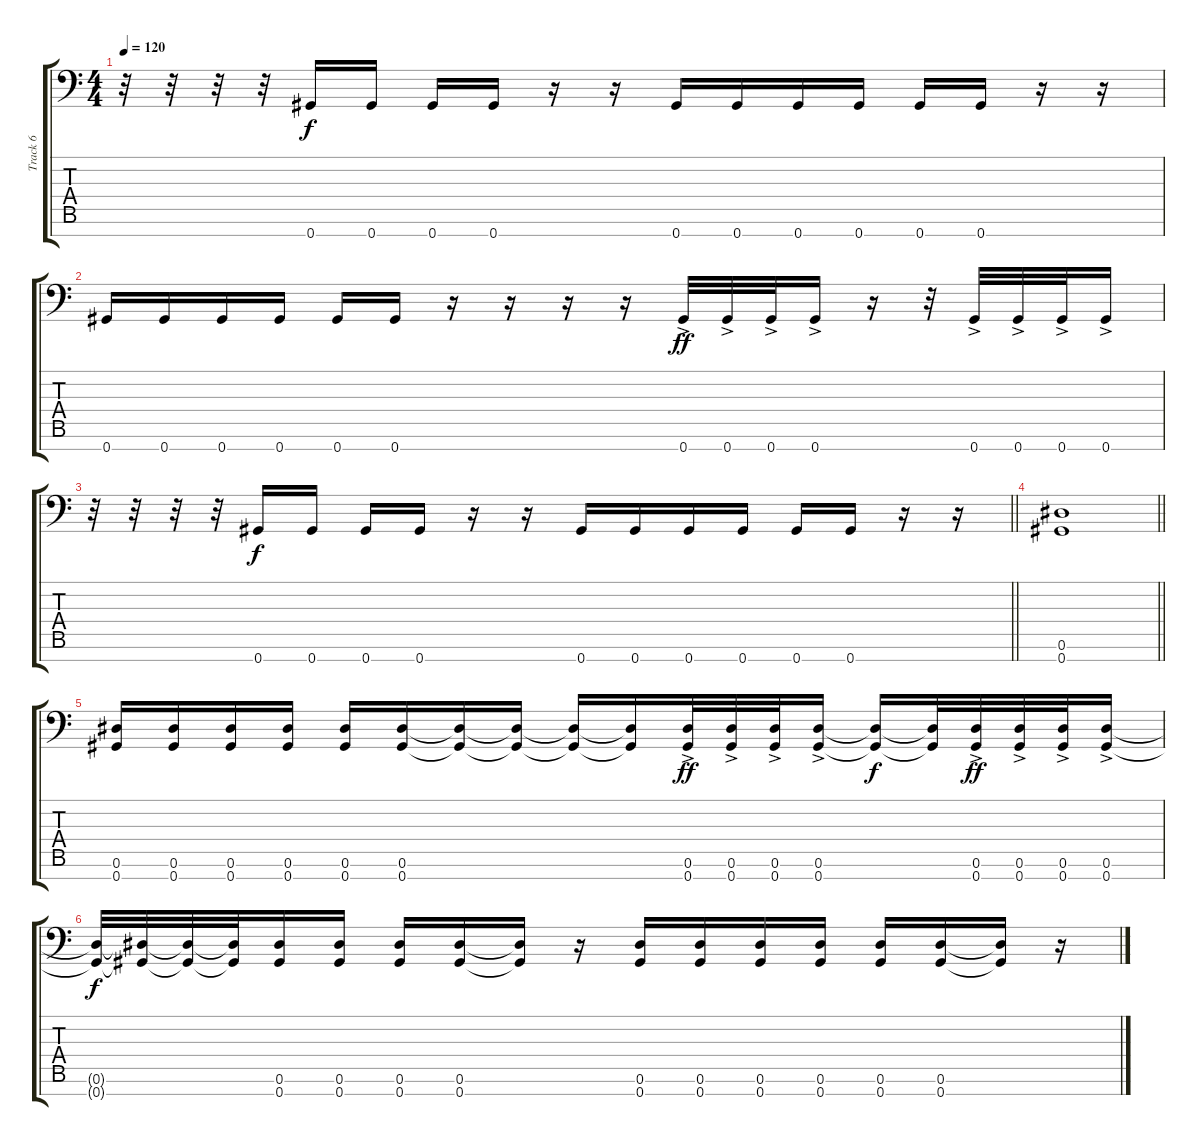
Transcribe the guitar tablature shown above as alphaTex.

\track ("Track 6" "Track 6") {instrument distortionguitar}
\staff {score tabs}
\tuning (Eb4 Bb3 Gb3 Db3 Ab2 Eb2 Ab1) {hide}
\ts (4 4)
\tempo 120
\clef f4
\ks c
r.32{dy ff} r.32 r.32 r.32 0.7.16{dy f} 0.7.16 0.7.16 0.7.16 r.16 r.16 0.7.16 0.7.16 0.7.16 0.7.16 0.7.16 0.7.16 r.16 r.16 |
0.7.16 0.7.16 0.7.16 0.7.16 0.7.16 0.7.16 r.16 r.16 r.16 r.16 0.7{ac}.32{dy ff} 0.7{ac}.32 0.7{ac}.32 0.7{ac}.16 r.16 r.32 0.7{ac}.32 0.7{ac}.32 0.7{ac}.32 0.7{ac}.16 |
\barLineRight lightlight
r.32 r.32 r.32 r.32 0.7.16{dy f} 0.7.16 0.7.16 0.7.16 r.16 r.16 0.7.16 0.7.16 0.7.16 0.7.16 0.7.16 0.7.16 r.16 r.16 |
\section ("" "")
\barLineRight lightlight
(0.6 0.7).1 |
\section ("" "")
(0.6 0.7).16 (0.6 0.7).16 (0.6 0.7).16 (0.6 0.7).16 (0.6 0.7).16 (0.6 0.7).16 (0.6{t} 0.7{t}).16 (0.6{t} 0.7{t}).16 (0.6{t} 0.7{t}).16 (0.6{t} 0.7{t}).16 (0.6 0.7{ac}).32{dy ff} (0.6 0.7{ac}).32 (0.6 0.7{ac}).32 (0.6 0.7{ac}).16 (0.6{t} 0.7{t}).16{dy f} (0.6{t} 0.7{t}).32 (0.6 0.7{ac}).32{dy ff} (0.6 0.7{ac}).32 (0.6 0.7{ac}).32 (0.6 0.7{ac}).16 |
(0.6{t} 0.7{t}).32{dy f} (0.6{t} 0.7{t}).32 (0.6{t} 0.7{t}).32 (0.6{t} 0.7{t}).32 (0.6 0.7).16 (0.6 0.7).16 (0.6 0.7).16 (0.6 0.7).16 (0.6{t} 0.7{t}).16 r.16 (0.6 0.7).16 (0.6 0.7).16 (0.6 0.7).16 (0.6 0.7).16 (0.6 0.7).16 (0.6 0.7).16 (0.6{t} 0.7{t}).16 r.16
